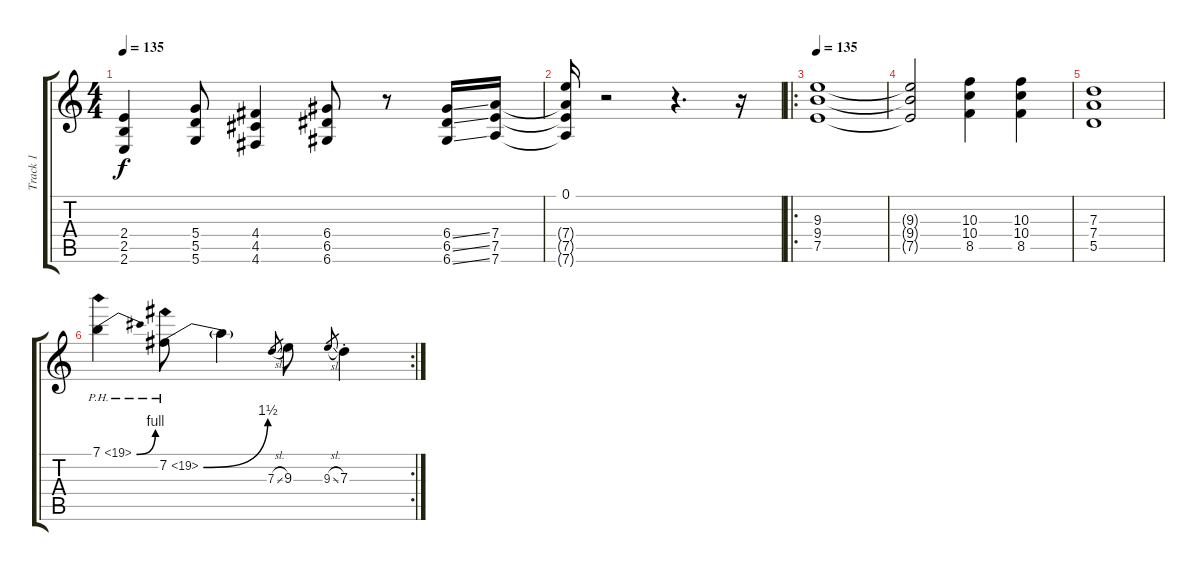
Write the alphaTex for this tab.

\track ("Track 1" "Track 1") {instrument distortionguitar}
\staff {score tabs}
\tuning (E4 B3 G3 D3 A2 D2) {hide}
\ts (4 4)
\tempo 135
\clef g2
\ks c
(2.4 2.5 2.6).4{dy f} (5.4 5.5 5.6).8 (4.4 4.5 4.6).4 (6.4 6.5 6.6).8 r.8 (6.4{ss} 6.5{ss} 6.6{ss}).16 (7.4 7.5 7.6).16 |
(0.1 7.4{t} 7.5{t} 7.6{t}).16 r.2 r.4{d} r.16 |
\ro
\tempo 135
(9.3 9.4 7.5).1 |
(9.3{t} 9.4{t} 7.5{t}).2 (10.3 10.4 8.5).4 (10.3 10.4 8.5).4 |
(7.3 7.4 5.5).1 |
\rc 2
7.1{be (bend 0 0 60 4) ph 12}.4 7.2{be (bend 0 0 60 6) ph 12}.8 7.2{t}.4 7.3{sl}.8{gr} 9.3.8 9.3{sl}.8{gr} 7.3{st}.4
